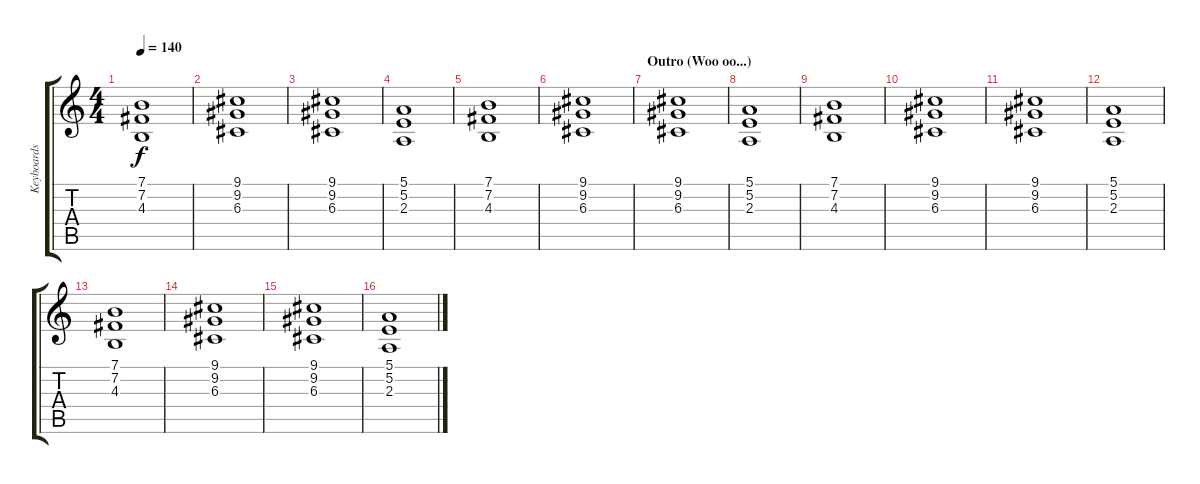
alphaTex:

\track ("Keyboards" "Keyboards") {instrument stringensemble1}
\staff {score tabs}
\tuning (E4 B3 G3 D3 A2 E2) {hide}
\ts (4 4)
\tempo 140
\clef g2
\ks c
(7.1 7.2 4.3).1{dy f} |
(9.1 9.2 6.3).1 |
(9.1 9.2 6.3).1 |
(5.1 5.2 2.3).1 |
(7.1 7.2 4.3).1 |
(9.1 9.2 6.3).1 |
\section ("" "Outro (Woo oo...)")
(9.1 9.2 6.3).1 |
(5.1 5.2 2.3).1 |
(7.1 7.2 4.3).1 |
(9.1 9.2 6.3).1 |
(9.1 9.2 6.3).1 |
(5.1 5.2 2.3).1 |
(7.1 7.2 4.3).1 |
(9.1 9.2 6.3).1 |
(9.1 9.2 6.3).1 |
(5.1 5.2 2.3).1
